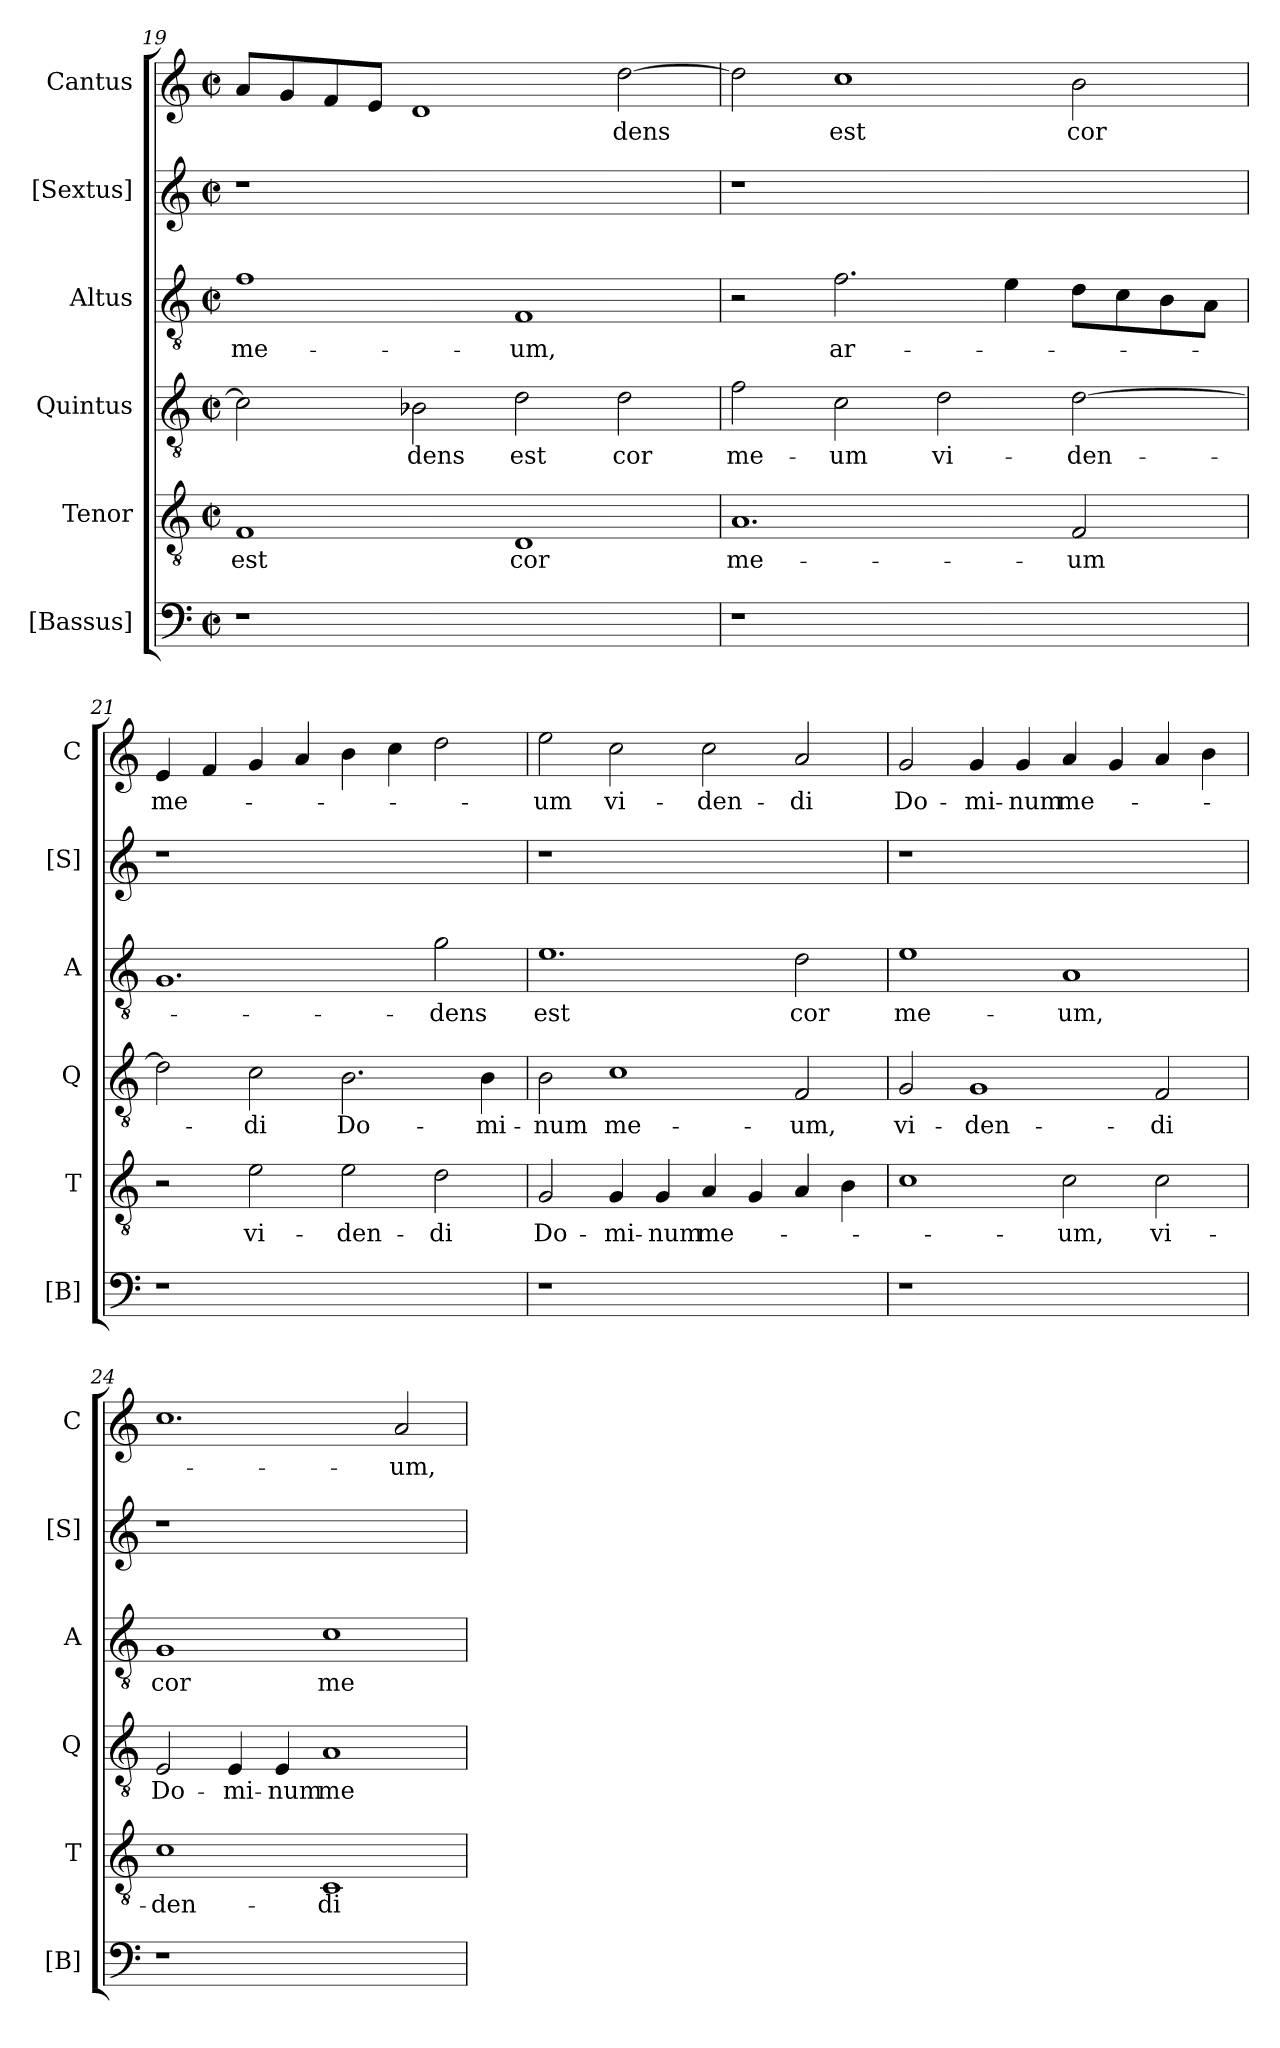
**kern	**kern	**text	**kern	**text	**kern	**text	**kern	**kern	**text
*part6	*part5	*part5	*part4	*part4	*part3	*part3	*part2	*part1	*part1
*staff6	*staff5	*staff5	*staff4	*staff4	*staff3	*staff3	*staff2	*staff1	*staff1
*I"[Bassus]	*I"Tenor	*	*I"Quintus	*	*I"Altus	*	*I"[Sextus]	*I"Cantus	*
*I'[B]	*I'T	*	*I'Q	*	*I'A	*	*I'[S]	*I'C	*
*clefF4	*clefGv2	*	*clefGv2	*	*clefGv2	*	*clefG2	*clefG2	*
*k[]	*k[]	*	*k[]	*	*k[]	*	*k[]	*k[]	*
*C:	*C:	*	*C:	*	*C:	*	*C:	*C:	*
*M2/2	*M2/2	*	*M2/2	*	*M2/2	*	*M2/2	*M2/2	*
*met(c|)	*met(c|)	*	*met(c|)	*	*met(c|)	*	*met(c|)	*met(c|)	*
=19	=19	=19	=19	=19	=19	=19	=19	=19	=19
1r	1F/	est	2c\]	.	1f\	me-	1r	8a/L	.
.	.	.	.	.	.	.	.	8g/	.
.	.	.	.	.	.	.	.	8f/	.
.	.	.	.	.	.	.	.	8e/J	.
.	.	.	2B-X\	-dens	.	.	.	1d/	.
1ryy	1D/	cor	2d\	est	1F/	-um,	1ryy	.	.
.	.	.	2d\	cor	.	.	.	[2dd\	-dens
=20	=20	=20	=20	=20	=20	=20	=20	=20	=20
1r	1.A/	me-	2f\	me-	2r	.	1r	2dd\]	.
.	.	.	2c\	-um	2.f\	ar-	.	1cc\	est
1ryy	.	.	2d\	vi-	.	.	1ryy	.	.
.	.	.	.	.	4e\	.	.	.	.
.	2F/	-um	[2d\	-den-	8d\L	.	.	2b\	cor
.	.	.	.	.	8c\	.	.	.	.
.	.	.	.	.	8B\	.	.	.	.
.	.	.	.	.	8A\J	.	.	.	.
=21	=21	=21	=21	=21	=21	=21	=21	=21	=21
1r	2r	.	2d\]	.	1.G/	.	1r	4e/	me-
.	.	.	.	.	.	.	.	4f/	.
.	2e\	vi-	2c\	-di	.	.	.	4g/	.
.	.	.	.	.	.	.	.	4a/	.
1ryy	2e\	-den-	2.B\	Do-	.	.	1ryy	4b\	.
.	.	.	.	.	.	.	.	4cc\	.
.	2d\	-di	.	.	2g\	-dens	.	2dd\	.
.	.	.	4B\	-mi-	.	.	.	.	.
=22	=22	=22	=22	=22	=22	=22	=22	=22	=22
1r	2G/	Do-	2B\	-num	1.e\	est	1r	2ee\	-um
.	4G/	-mi-	1c\	me-	.	.	.	2cc\	vi-
.	4G/	-num	.	.	.	.	.	.	.
1ryy	4A/	me-	.	.	.	.	1ryy	2cc\	-den-
.	4G/	.	.	.	.	.	.	.	.
.	4A/	.	2F/	-um,	2d\	cor	.	2a/	-di
.	4B\	.	.	.	.	.	.	.	.
=23	=23	=23	=23	=23	=23	=23	=23	=23	=23
1r	1c\	.	2G/	vi-	1e\	me-	1r	2g/	Do-
.	.	.	1G/	-den-	.	.	.	4g/	-mi-
.	.	.	.	.	.	.	.	4g/	-num
1ryy	2c\	-um,	.	.	1A/	-um,	1ryy	4a/	me-
.	.	.	.	.	.	.	.	4g/	.
.	2c\	vi-	2F/	-di	.	.	.	4a/	.
.	.	.	.	.	.	.	.	4b\	.
=24	=24	=24	=24	=24	=24	=24	=24	=24	=24
1r	1c\	-den-	2E/	Do-	1G/	cor	1r	1.cc\	.
.	.	.	4E/	-mi-	.	.	.	.	.
.	.	.	4E/	-num	.	.	.	.	.
1ryy	1C/	-di	1A/	me-	1c\	me-	1ryy	.	.
.	.	.	.	.	.	.	.	2a/	-um,
=	=	=	=	=	=	=	=	=	=
*-	*-	*-	*-	*-	*-	*-	*-	*-	*-
